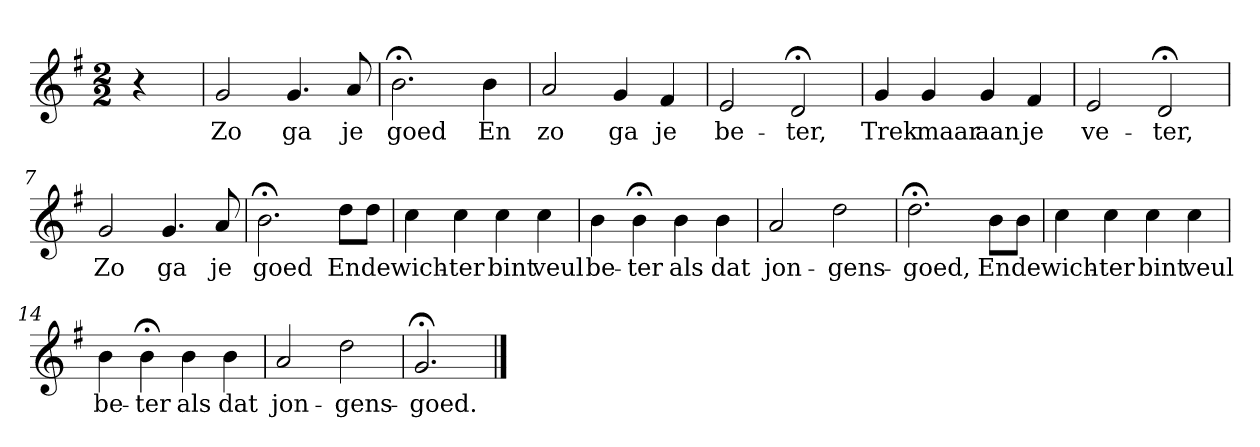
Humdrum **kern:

**kern	**text
*part1	*part1
*staff1	*staff1
*k[f#]	*
*G:	*
*M2/2	*
*MM120	*
=	=
4r	.
=1	=1
2g	Zo
4.g	ga
8a	je
=2	=2
2.b;<	goed
4b	En
=3	=3
2a	zo
4g	ga
4f#	je
=4	=4
2e	be-
2d;<	-ter,
=5	=5
4g	Trek
4g	maar
4g	aan
4f#	je
=6	=6
2e	ve-
2d;<	-ter,
=7	=7
2g	Zo
4.g	ga
8a	je
=8	=8
2.b;<	goed
8ddL	En
8ddJ	de
=9	=9
4cc	wich-
4cc	-ter
4cc	bint
4cc	veul
=10	=10
4b	be-
4b;<	-ter
4b	als
4b	dat
=11	=11
2a	jon-
2dd	-gens-
=12	=12
2.dd;<	-goed,
8bL	En
8bJ	de
=13	=13
4cc	wich-
4cc	-ter
4cc	bint
4cc	veul
=14	=14
4b	be-
4b;<	-ter
4b	als
4b	dat
=15	=15
2a	jon-
2dd	-gens-
=16	=16
2.g;<	-goed.
==	==
*-	*-
